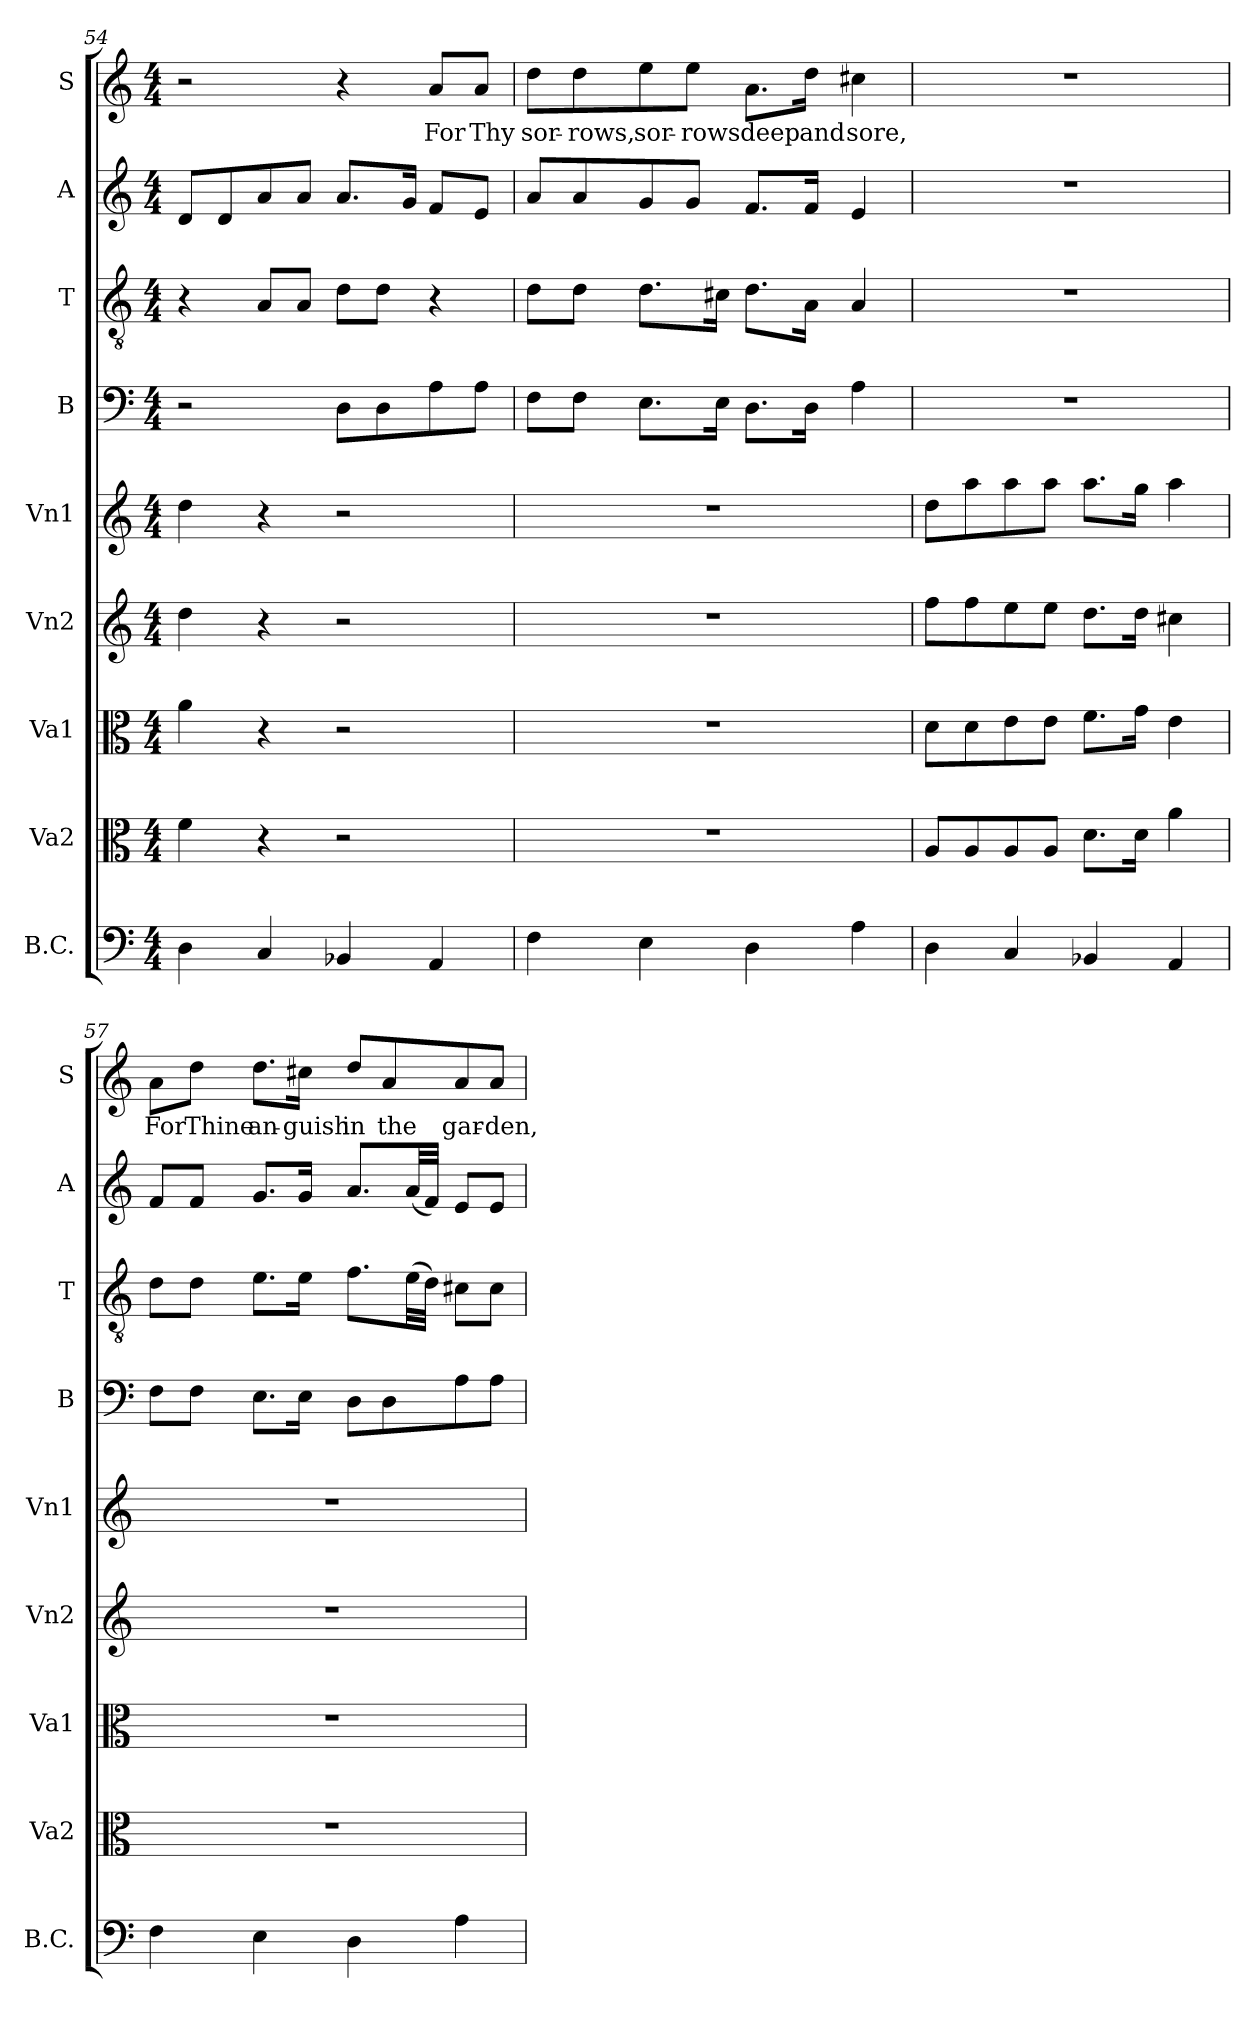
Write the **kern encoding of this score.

**kern	**kern	**kern	**kern	**kern	**kern	**kern	**kern	**kern	**text
*part9	*part8	*part7	*part6	*part5	*part4	*part3	*part2	*part1	*part1
*staff9	*staff8	*staff7	*staff6	*staff5	*staff4	*staff3	*staff2	*staff1	*staff1
*I"B.C.	*I"Va2	*I"Va1	*I"Vn2	*I"Vn1	*I"B	*I"T	*I"A	*I"S	*
*I'B.C.	*I'Va2	*I'Va1	*I'Vn2	*I'Vn1	*I'B	*I'T	*I'A	*I'S	*
*clefF4	*clefC3	*clefC3	*clefG2	*clefG2	*clefF4	*clefGv2	*clefG2	*clefG2	*
*	*	*	*	*	*	*ITrd7c12	*	*	*
*k[]	*k[]	*k[]	*k[]	*k[]	*k[]	*k[]	*k[]	*k[]	*
*C:	*C:	*C:	*C:	*C:	*C:	*C:	*C:	*C:	*
*M4/4	*M4/4	*M4/4	*M4/4	*M4/4	*M4/4	*M4/4	*M4/4	*M4/4	*
=54	=54	=54	=54	=54	=54	=54	=54	=54	=54
4Di\	4fi\	4ai\	4ddi\	4ddi\	2r	4r	8di/L	2r	.
.	.	.	.	.	.	.	8di/	.	.
4Ci/	4r	4r	4r	4r	.	8AAi/L	8ai/	.	.
.	.	.	.	.	.	8AAi/J	8ai/J	.	.
4BB-Xi/	2r	2r	2r	2r	8Di\L	8Di\L	8.ai/L	4r	.
.	.	.	.	.	8Di\	8Di\J	.	.	.
.	.	.	.	.	.	.	16gi/Jk	.	.
!	!	!	!	!	!	!	!	!	!LO:LY:b:color=#000000
4AAi/	.	.	.	.	8Ai\	4r	8fi/L	8ai/L	For
!	!	!	!	!	!	!	!	!	!LO:LY:b:color=#000000
.	.	.	.	.	8Ai\J	.	8ei/J	8ai/J	Thy
=55	=55	=55	=55	=55	=55	=55	=55	=55	=55
!	!	!	!	!	!	!	!	!	!LO:LY:b:color=#000000
4Fi\	1r	1r	1r	1r	8Fi\L	8Di\L	8ai/L	8ddi\L	sor-
!	!	!	!	!	!	!	!	!	!LO:LY:b:color=#000000
.	.	.	.	.	8Fi\J	8Di\J	8ai/	8ddi\	-rows,
!	!	!	!	!	!	!	!	!	!LO:LY:b:color=#000000
4Ei\	.	.	.	.	8.Ei\L	8.Di\L	8gi/	8eei\	sor-
!	!	!	!	!	!	!	!	!	!LO:LY:b:color=#000000
.	.	.	.	.	.	.	8gi/J	8eei\J	-rows
.	.	.	.	.	16Ei\Jk	16C#Xi\Jk	.	.	.
!	!	!	!	!	!	!	!	!	!LO:LY:b:color=#000000
4Di\	.	.	.	.	8.Di\L	8.Di\L	8.fi/L	8.ai\L	deep
!	!	!	!	!	!	!	!	!	!LO:LY:b:color=#000000
.	.	.	.	.	16Di\Jk	16AAi\Jk	16fi/Jk	16ddi\Jk	and
!	!	!	!	!	!	!	!	!	!LO:LY:b:color=#000000
4Ai\	.	.	.	.	4Ai\	4AAi/	4ei/	4cc#Xi\	sore,
!!LO:PB:g=z
=56	=56	=56	=56	=56	=56	=56	=56	=56	=56
4Di\	8Ai/L	8di\L	8ffi\L	8ddi\L	1r	1r	1r	1r	.
.	8Ai/	8di\	8ffi\	8aai\	.	.	.	.	.
4Ci/	8Ai/	8ei\	8eei\	8aai\	.	.	.	.	.
.	8Ai/J	8ei\J	8eei\J	8aai\J	.	.	.	.	.
4BB-Xi/	8.di\L	8.fi\L	8.ddi\L	8.aai\L	.	.	.	.	.
.	16di\Jk	16gi\Jk	16ddi\Jk	16ggi\Jk	.	.	.	.	.
4AAi/	4ai\	4ei\	4cc#Xi\	4aai\	.	.	.	.	.
=57	=57	=57	=57	=57	=57	=57	=57	=57	=57
!	!	!	!	!	!	!	!	!	!LO:LY:b:color=#000000
4Fi\	1r	1r	1r	1r	8Fi\L	8Di\L	8fi/L	8ai\L	For
!	!	!	!	!	!	!	!	!	!LO:LY:b:color=#000000
.	.	.	.	.	8Fi\J	8Di\J	8fi/J	8ddi\J	Thine
!	!	!	!	!	!	!	!	!	!LO:LY:b:color=#000000
4Ei\	.	.	.	.	8.Ei\L	8.Ei\L	8.gi/L	8.ddi\L	an-
!	!	!	!	!	!	!	!	!	!LO:LY:b:color=#000000
.	.	.	.	.	16Ei\Jk	16Ei\Jk	16gi/Jk	16cc#Xi\Jk	-guish
!	!	!	!	!	!	!	!	!	!LO:LY:b:color=#000000
4Di\	.	.	.	.	8Di\L	8.Fi\L	8.ai/L	8ddi/L	in
!	!	!	!	!	!	!	!	!	!LO:LY:b:color=#000000
.	.	.	.	.	8Di\	.	.	8ai/	the
.	.	.	.	.	.	(32Ei\LL	(32ai/LL	.	.
.	.	.	.	.	.	32Di\JJJ)	32fi/JJJ)	.	.
!	!	!	!	!	!	!	!	!	!LO:LY:b:color=#000000
4Ai\	.	.	.	.	8Ai\	8C#Xi\L	8ei/L	8ai/	gar-
!	!	!	!	!	!	!	!	!	!LO:LY:b:color=#000000
.	.	.	.	.	8Ai\J	8C#i\J	8ei/J	8ai/J	-den,
=	=	=	=	=	=	=	=	=	=
*-	*-	*-	*-	*-	*-	*-	*-	*-	*-
